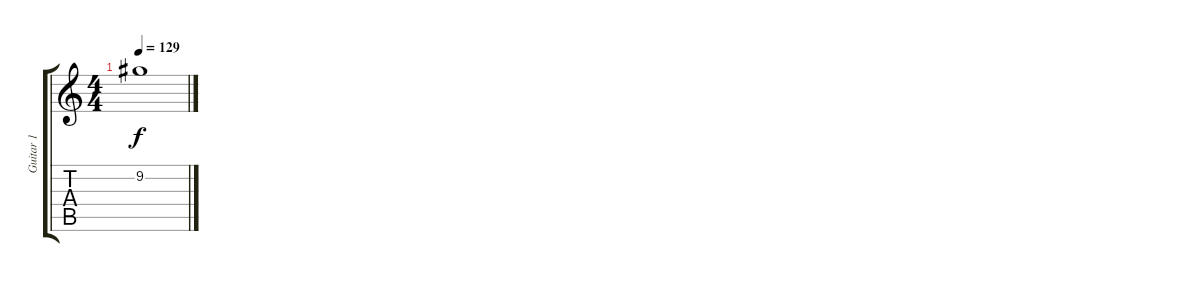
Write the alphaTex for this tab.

\track ("Guitar 1" "Guitar 1") {instrument distortionguitar}
\staff {score tabs}
\tuning (E4 B3 G3 D3 A2 E2) {hide}
\ts (4 4)
\tempo 129
\clef g2
\ks c
9.2.1{dy f}
